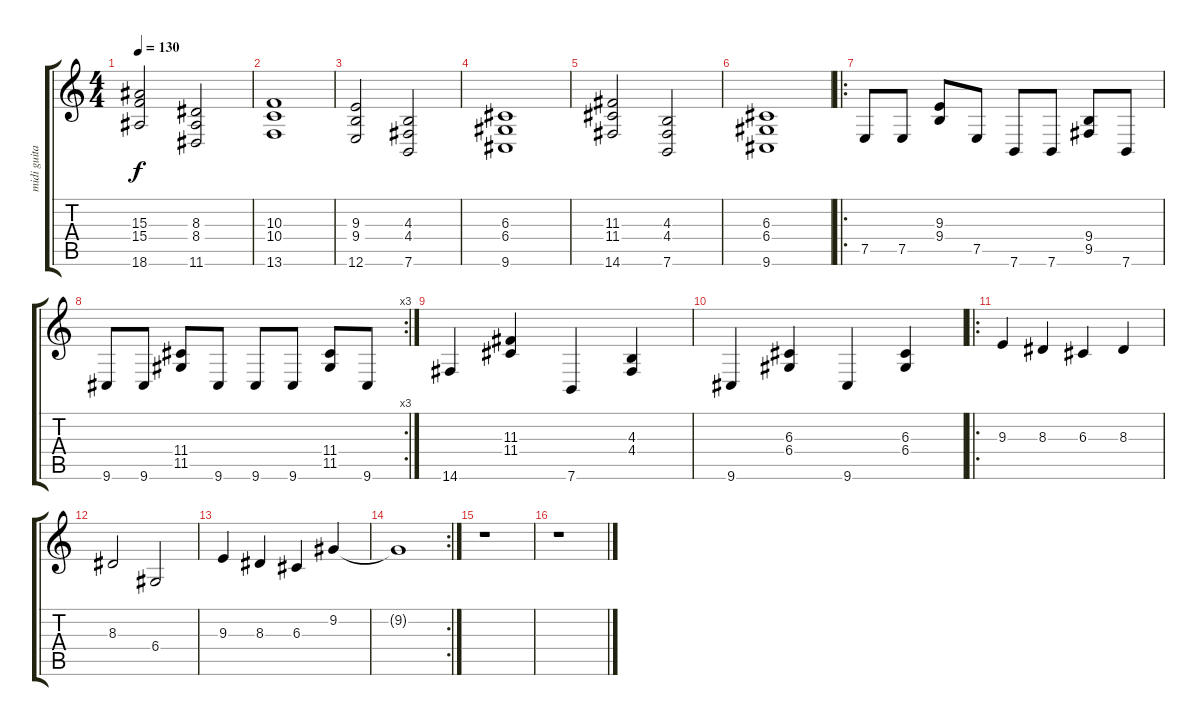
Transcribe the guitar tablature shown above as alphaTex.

\track ("midi guitar" "midi guita") {instrument synthstrings2}
\staff {score tabs}
\tuning (E4 B3 G3 D3 A2 E2) {hide}
\ts (4 4)
\tempo 130
\clef g2
\ks c
(15.3 15.4 18.6).2{dy f} (8.3 8.4 11.6).2 |
(10.3 10.4 13.6).1 |
(9.3 9.4 12.6).2 (4.3 4.4 7.6).2 |
(6.3 6.4 9.6).1 |
(11.3 11.4 14.6).2 (4.3 4.4 7.6).2 |
(6.3 6.4 9.6).1 |
\ro
7.5.8 7.5.8 (9.3 9.4).8 7.5.8 7.6.8 7.6.8 (9.4 9.5).8 7.6.8 |
\rc 3
9.6.8 9.6.8 (11.4 11.5).8 9.6.8 9.6.8 9.6.8 (11.4 11.5).8 9.6.8 |
14.6.4 (11.3 11.4).4 7.6.4 (4.3 4.4).4 |
9.6.4 (6.3 6.4).4 9.6.4 (6.3 6.4).4 |
\ro
9.3.4 8.3.4 6.3.4 8.3.4 |
8.3.2 6.4.2 |
9.3.4 8.3.4 6.3.4 9.2.4 |
\rc 2
9.2{t}.1 |
r.1 |
r.1
